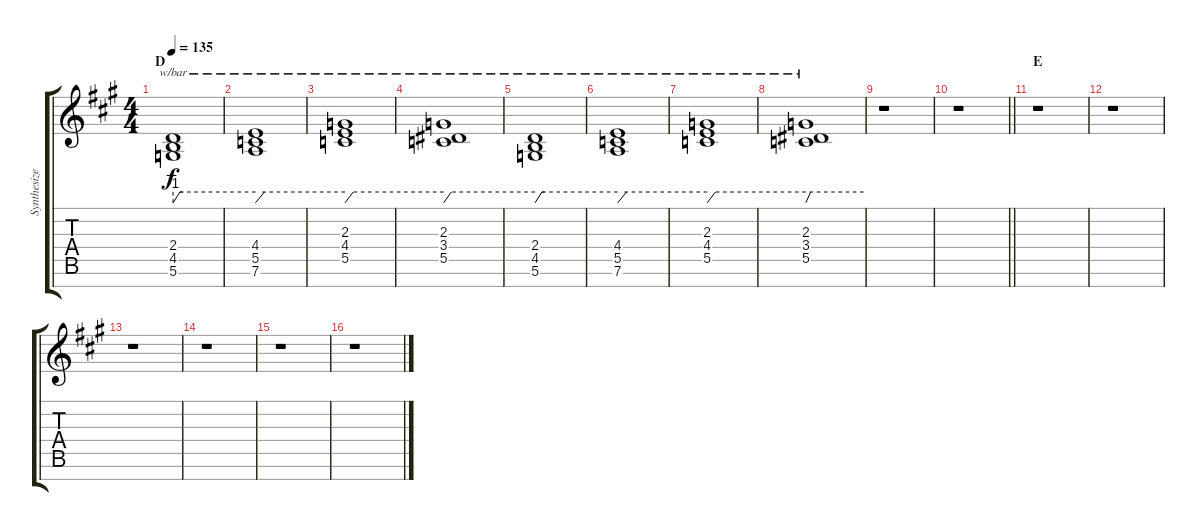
\track ("Synthesizer" "Synthesize") {instrument fx4atmosphere}
\staff {score tabs}
\tuning (E5 B4 G4 D4 A3 E3 B2) {hide}
\ts (4 4)
\section ("" "D")
\tempo 135
\clef g2
\ks a
(2.4 4.5 5.6).1{tbe (custom default 0 -4 5 0 7 0 60 0) dy f} |
(4.4 5.5 7.6).1{tbe (custom default 0 -4 6 0 60 0)} |
(2.3 4.4 5.5).1{tbe (custom default 0 -4 5 0 60 0)} |
(2.3 3.4 5.5).1{tbe (custom default 0 -4 5 0 60 0)} |
(2.4 4.5 5.6).1{tbe (custom default 0 -4 5 0 7 0 60 0)} |
(4.4 5.5 7.6).1{tbe (custom default 0 -4 6 0 60 0)} |
(2.3 4.4 5.5).1{tbe (custom default 0 -4 5 0 60 0)} |
(2.3 3.4 5.5).1{tbe (custom default 0 -4 5 0 60 0)} |
r.1 |
\barLineRight lightlight
r.1 |
\section ("" "E")
r.1 |
r.1 |
r.1 |
r.1 |
r.1 |
r.1
